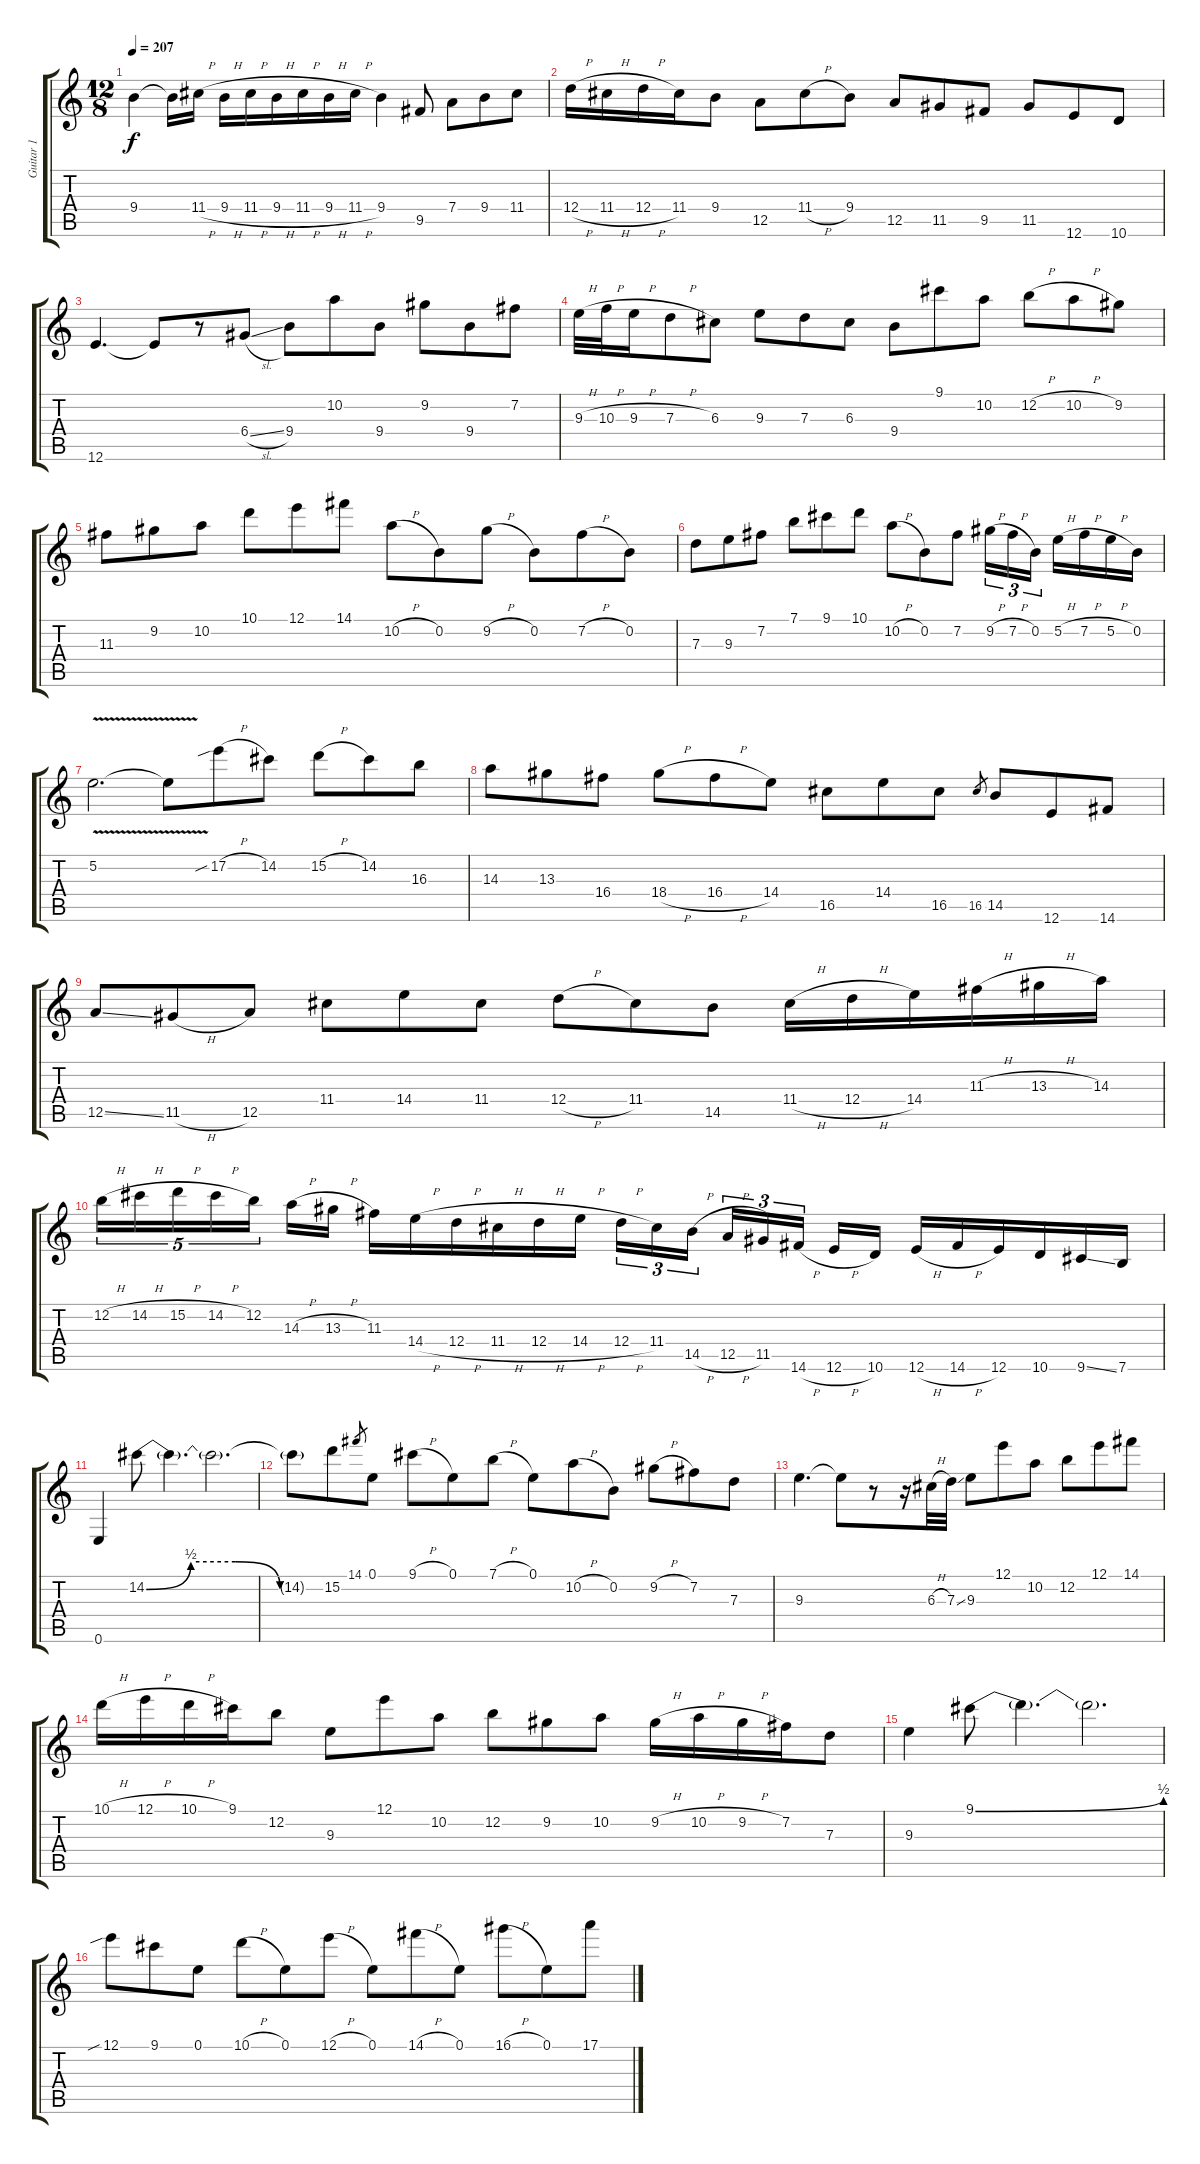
\track ("Guitar 1" "Guitar 1") {instrument distortionguitar}
\staff {score tabs}
\tuning (E4 B3 G3 D3 A2 E2) {hide}
\ts (12 8)
\tempo 207
\clef g2
\ks c
9.4.4{dy f} 9.4{t}.16 11.4{h}.16 9.4{h}.16 11.4{h}.16 9.4{h}.16 11.4{h}.16 9.4{h}.16 11.4{h}.16 9.4.4 9.5.8 7.4.8 9.4.8 11.4.8 |
12.4{h}.16 11.4{h}.16 12.4{h}.16 11.4.16 9.4.8 12.5.8 11.4{h}.8 9.4.8 12.5.8 11.5.8 9.5.8 11.5.8 12.6.8 10.6.8 |
12.6.4{d} 12.6{t}.8 r.8 6.4{sl}.8 9.4.8 10.2.8 9.4.8 9.2.8 9.4.8 7.2.8 |
9.3{h}.32 10.3{h}.32 9.3{h}.16 7.3{h}.8 6.3.8 9.3.8 7.3.8 6.3.8 9.4.8 9.1.8 10.2.8 12.2{h}.8 10.2{h}.8 9.2.8 |
11.3.8 9.2.8 10.2.8 10.1.8 12.1.8 14.1.8 10.2{h}.8 0.2.8 9.2{h}.8 0.2.8 7.2{h}.8 0.2.8 |
7.3.8 9.3.8 7.2.8 7.1.8 9.1.8 10.1.8 10.2{h}.8 0.2.8 7.2.8 9.2{h}.16{tu (3 2)} 7.2{h}.16{tu (3 2)} 0.2.16{tu (3 2) beam splitsecondary} 5.2{h}.16 7.2{h}.16 5.2{h}.16 0.2.16 |
5.2{v}.2{d} 5.2{t}.8 17.2{sib h}.8 14.2.8 15.2{h}.8 14.2.8 16.3.8 |
14.3.8 13.3.8 16.4.8 18.4{h}.8 16.4{h}.8 14.4.8 16.5.8 14.4.8 16.5.8 16.5.8{gr} 14.5.8 12.6.8 14.6.8 |
12.5{ss}.8 11.5{h}.8 12.5.8 11.4.8 14.4.8 11.4.8 12.4{h}.8 11.4.8 14.5.8 11.4{h}.16 12.4{h}.16 14.4.16 11.3{h}.16 13.3{h}.16 14.3.16 |
12.2{h}.16{tu (5 4)} 14.2{h}.16{tu (5 4)} 15.2{h}.16{tu (5 4)} 14.2{h}.16{tu (5 4)} 12.2.16{tu (5 4) beam splitsecondary} 14.3{h}.16 13.3{h}.16 11.3.16 14.4{h}.16 12.4{h}.16 11.4{h}.16 12.4{h}.16 14.4{h}.16 12.4{h}.16{tu (3 2)} 11.4.16{tu (3 2)} 14.5{h}.16{tu (3 2) beam splitsecondary} 12.5{h}.16{tu (3 2)} 11.5.16{tu (3 2)} 14.6{h}.16{tu (3 2) beam splitsecondary} 12.6{h}.16 10.6.16 12.6{h}.16 14.6{h}.16 12.6.16 10.6.16 9.6{ss}.16 7.6.16 |
0.6.4 14.2{be (custom 0 0 15 2 30 2 45 0 60 0)}.8 14.2{t}.4{d} 14.2{t}.2{d} |
14.2{t}.8 15.2.8 14.1.8{gr} 0.1.8 9.1{h}.8 0.1.8 7.1{h}.8 0.1.8 10.2{h}.8 0.2.8 9.2{h}.8 7.2.8 7.3.8 |
9.3.4{d} 9.3{t}.8 r.8 r.16 6.3{h}.32 7.3{ss}.32 9.3.8 12.1.8 10.2.8 12.2.8 12.1.8 14.1.8 |
10.1{h}.16 12.1{h}.16 10.1{h}.16 9.1.16 12.2.8 9.3.8 12.1.8 10.2.8 12.2.8 9.2.8 10.2.8 9.2{h}.16 10.2{h}.16 9.2{h}.16 7.2.16 7.3.8 |
9.3.4 9.1{be (bend 0 0 60 2)}.8 9.1{t}.4{d} 9.1{t}.2{d} |
12.1{sib}.8 9.1.8 0.1.8 10.1{h}.8 0.1.8 12.1{h}.8 0.1.8 14.1{h}.8 0.1.8 16.1{h}.8 0.1.8 17.1.8
